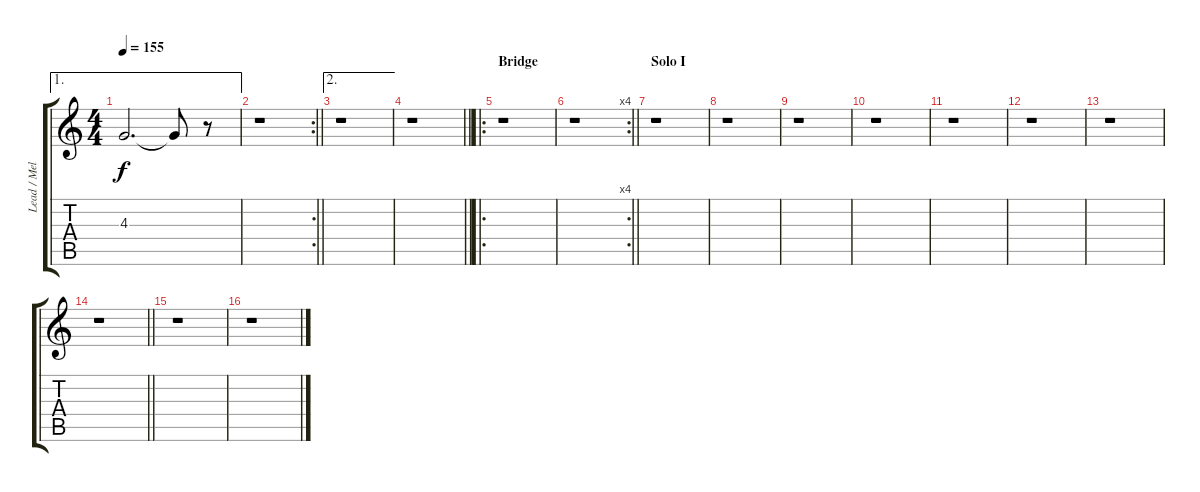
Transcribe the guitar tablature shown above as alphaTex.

\track ("Lead / Melody Guitar II" "Lead / Mel") {instrument distortionguitar}
\staff {score tabs}
\tuning (C4 G3 Eb3 Bb2 F2 C2) {hide}
\ae 1
\ts (4 4)
\tempo 155
\clef g2
\ks c
4.3{t}.2{d dy f} 4.3{t}.8 r.8 |
\rc 2
\barLineRight lightlight
r.1 |
\ae 2
r.1 |
\barLineRight lightlight
r.1 |
\ro
\section ("" "Bridge")
r.1 |
\rc 4
\barLineRight lightlight
r.1 |
\section ("" "Solo I")
r.1 |
r.1 |
r.1 |
r.1 |
r.1 |
r.1 |
r.1 |
\barLineRight lightlight
r.1 |
r.1 |
r.1
